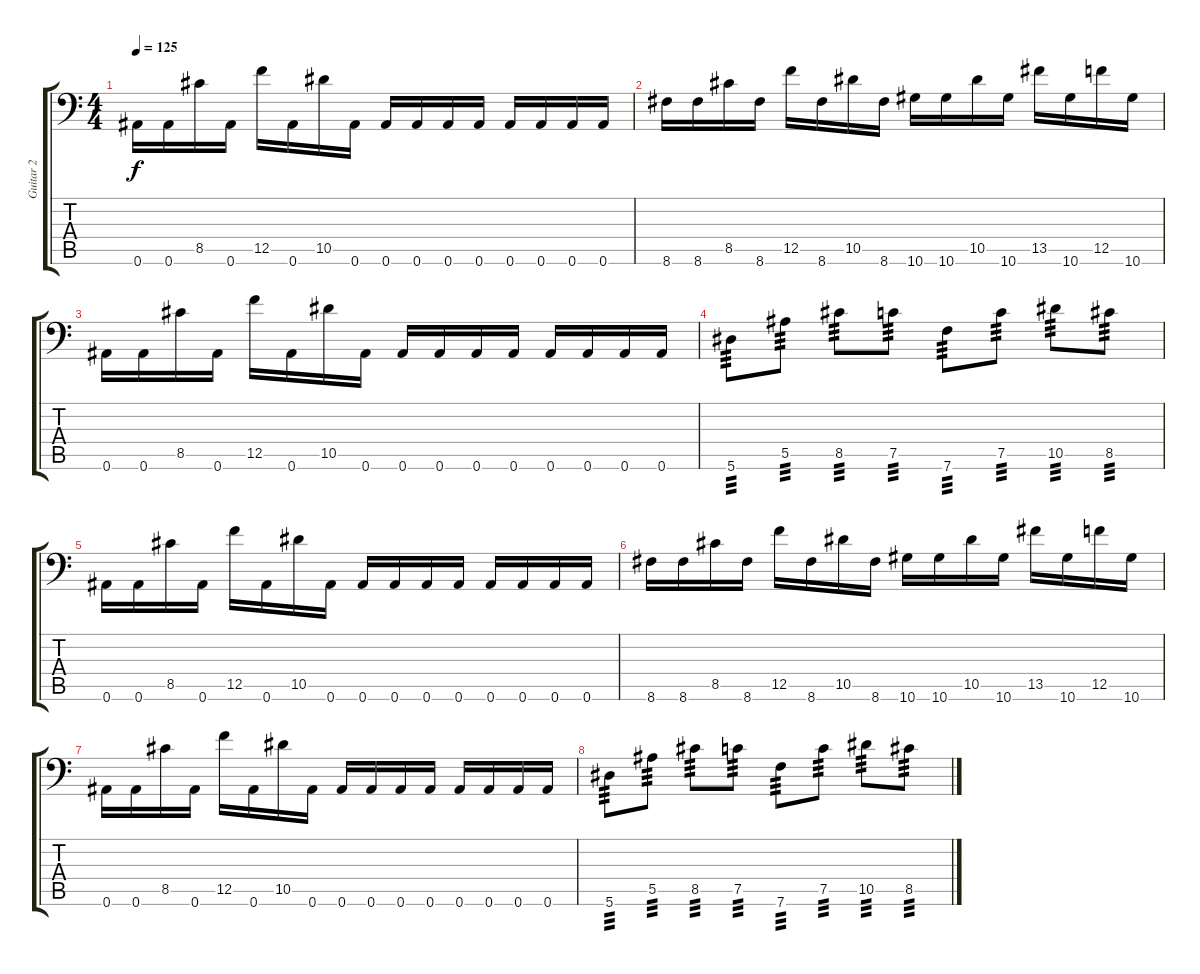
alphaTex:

\track ("Guitar 2" "Guitar 2") {instrument distortionguitar}
\staff {score tabs}
\tuning (C4 G3 Eb3 Bb2 F2 Bb1) {hide}
\ts (4 4)
\tempo 125
\clef f4
\ks c
0.6.16{dy f} 0.6.16 8.5.16 0.6.16 12.5.16 0.6.16 10.5.16 0.6.16 0.6.16 0.6.16 0.6.16 0.6.16 0.6.16 0.6.16 0.6.16 0.6.16 |
8.6.16 8.6.16 8.5.16 8.6.16 12.5.16 8.6.16 10.5.16 8.6.16 10.6.16 10.6.16 10.5.16 10.6.16 13.5.16 10.6.16 12.5.16 10.6.16 |
0.6.16 0.6.16 8.5.16 0.6.16 12.5.16 0.6.16 10.5.16 0.6.16 0.6.16 0.6.16 0.6.16 0.6.16 0.6.16 0.6.16 0.6.16 0.6.16 |
5.6.8{tp 3} 5.5.8{tp 3} 8.5.8{tp 3} 7.5.8{tp 3} 7.6.8{tp 3} 7.5.8{tp 3} 10.5.8{tp 3} 8.5.8{tp 3} |
0.6.16 0.6.16 8.5.16 0.6.16 12.5.16 0.6.16 10.5.16 0.6.16 0.6.16 0.6.16 0.6.16 0.6.16 0.6.16 0.6.16 0.6.16 0.6.16 |
8.6.16 8.6.16 8.5.16 8.6.16 12.5.16 8.6.16 10.5.16 8.6.16 10.6.16 10.6.16 10.5.16 10.6.16 13.5.16 10.6.16 12.5.16 10.6.16 |
0.6.16 0.6.16 8.5.16 0.6.16 12.5.16 0.6.16 10.5.16 0.6.16 0.6.16 0.6.16 0.6.16 0.6.16 0.6.16 0.6.16 0.6.16 0.6.16 |
5.6.8{tp 3} 5.5.8{tp 3} 8.5.8{tp 3} 7.5.8{tp 3} 7.6.8{tp 3} 7.5.8{tp 3} 10.5.8{tp 3} 8.5.8{tp 3}
